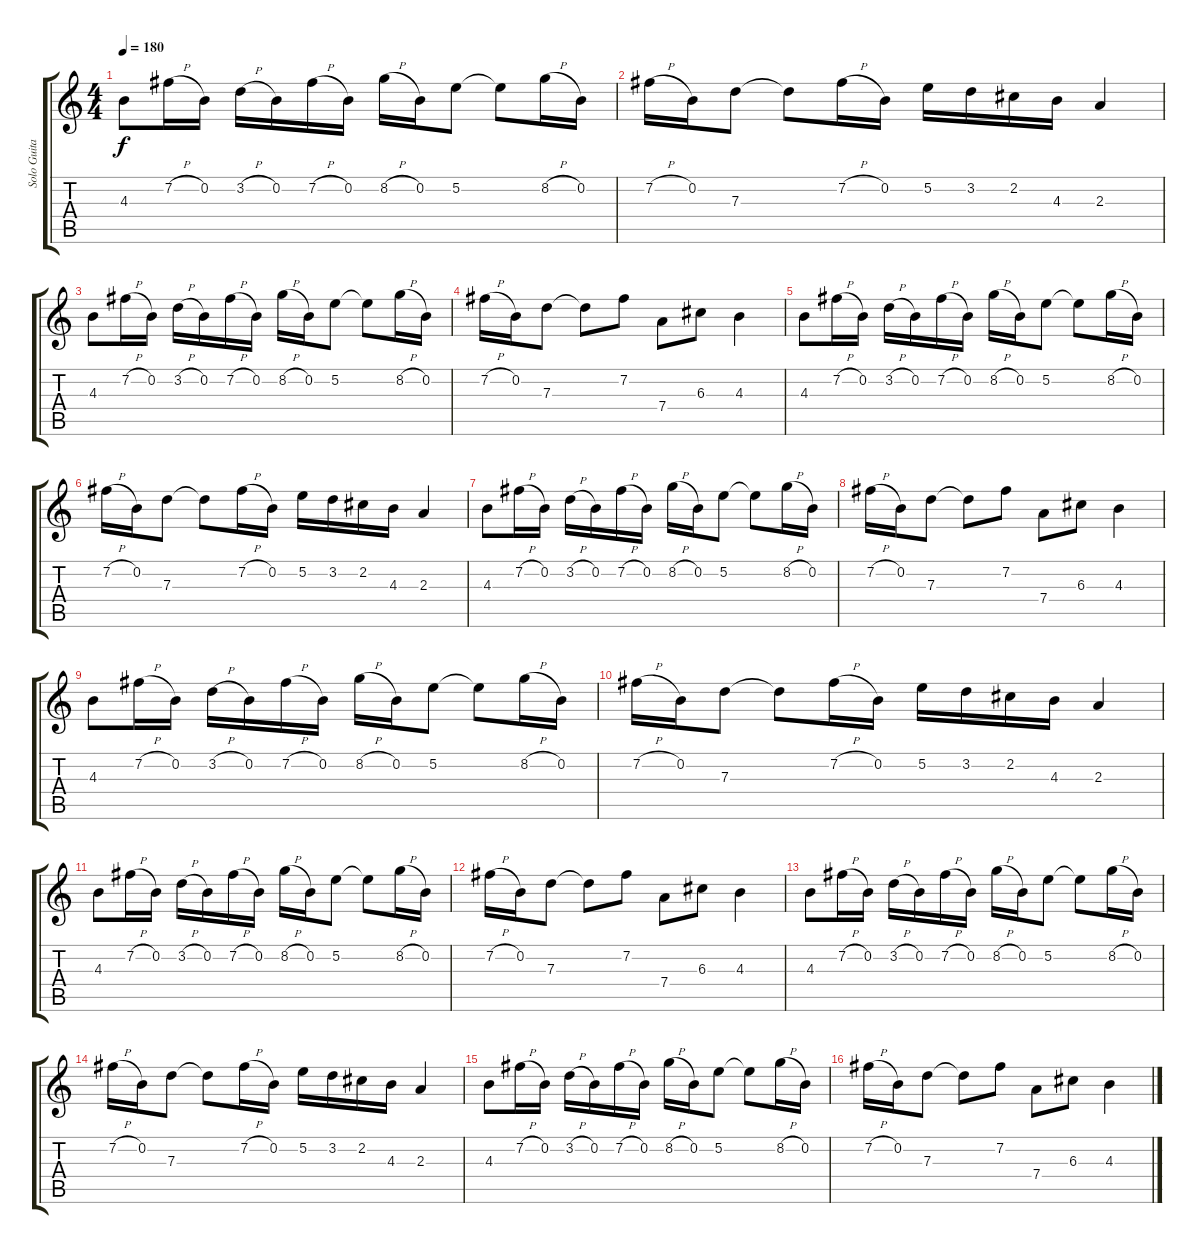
\track ("Solo Guitar" "Solo Guita") {instrument distortionguitar}
\staff {score tabs}
\tuning (E4 B3 G3 D3 A2 E2) {hide}
\ts (4 4)
\tempo 180
\clef g2
\ks c
4.3.8{dy f instrument distortionguitar} 7.2{h}.16 0.2.16 3.2{h}.16 0.2.16 7.2{h}.16 0.2.16 8.2{h}.16 0.2.16 5.2.8 5.2{t}.8 8.2{h}.16 0.2.16 |
7.2{h}.16 0.2.16 7.3.8 7.3{t}.8 7.2{h}.16 0.2.16 5.2.16 3.2.16 2.2.16 4.3.16 2.3.4 |
4.3.8 7.2{h}.16 0.2.16 3.2{h}.16 0.2.16 7.2{h}.16 0.2.16 8.2{h}.16 0.2.16 5.2.8 5.2{t}.8 8.2{h}.16 0.2.16 |
7.2{h}.16 0.2.16 7.3.8 7.3{t}.8 7.2.8 7.4.8 6.3.8 4.3.4 |
4.3.8 7.2{h}.16 0.2.16 3.2{h}.16 0.2.16 7.2{h}.16 0.2.16 8.2{h}.16 0.2.16 5.2.8 5.2{t}.8 8.2{h}.16 0.2.16 |
7.2{h}.16 0.2.16 7.3.8 7.3{t}.8 7.2{h}.16 0.2.16 5.2.16 3.2.16 2.2.16 4.3.16 2.3.4 |
4.3.8 7.2{h}.16 0.2.16 3.2{h}.16 0.2.16 7.2{h}.16 0.2.16 8.2{h}.16 0.2.16 5.2.8 5.2{t}.8 8.2{h}.16 0.2.16 |
7.2{h}.16 0.2.16 7.3.8 7.3{t}.8 7.2.8 7.4.8 6.3.8 4.3.4 |
4.3.8 7.2{h}.16 0.2.16 3.2{h}.16 0.2.16 7.2{h}.16 0.2.16 8.2{h}.16 0.2.16 5.2.8 5.2{t}.8 8.2{h}.16 0.2.16 |
7.2{h}.16 0.2.16 7.3.8 7.3{t}.8 7.2{h}.16 0.2.16 5.2.16 3.2.16 2.2.16 4.3.16 2.3.4 |
4.3.8 7.2{h}.16 0.2.16 3.2{h}.16 0.2.16 7.2{h}.16 0.2.16 8.2{h}.16 0.2.16 5.2.8 5.2{t}.8 8.2{h}.16 0.2.16 |
7.2{h}.16 0.2.16 7.3.8 7.3{t}.8 7.2.8 7.4.8 6.3.8 4.3.4 |
4.3.8 7.2{h}.16 0.2.16 3.2{h}.16 0.2.16 7.2{h}.16 0.2.16 8.2{h}.16 0.2.16 5.2.8 5.2{t}.8 8.2{h}.16 0.2.16 |
7.2{h}.16 0.2.16 7.3.8 7.3{t}.8 7.2{h}.16 0.2.16 5.2.16 3.2.16 2.2.16 4.3.16 2.3.4 |
4.3.8 7.2{h}.16 0.2.16 3.2{h}.16 0.2.16 7.2{h}.16 0.2.16 8.2{h}.16 0.2.16 5.2.8 5.2{t}.8 8.2{h}.16 0.2.16 |
7.2{h}.16 0.2.16 7.3.8 7.3{t}.8 7.2.8 7.4.8 6.3.8 4.3.4
